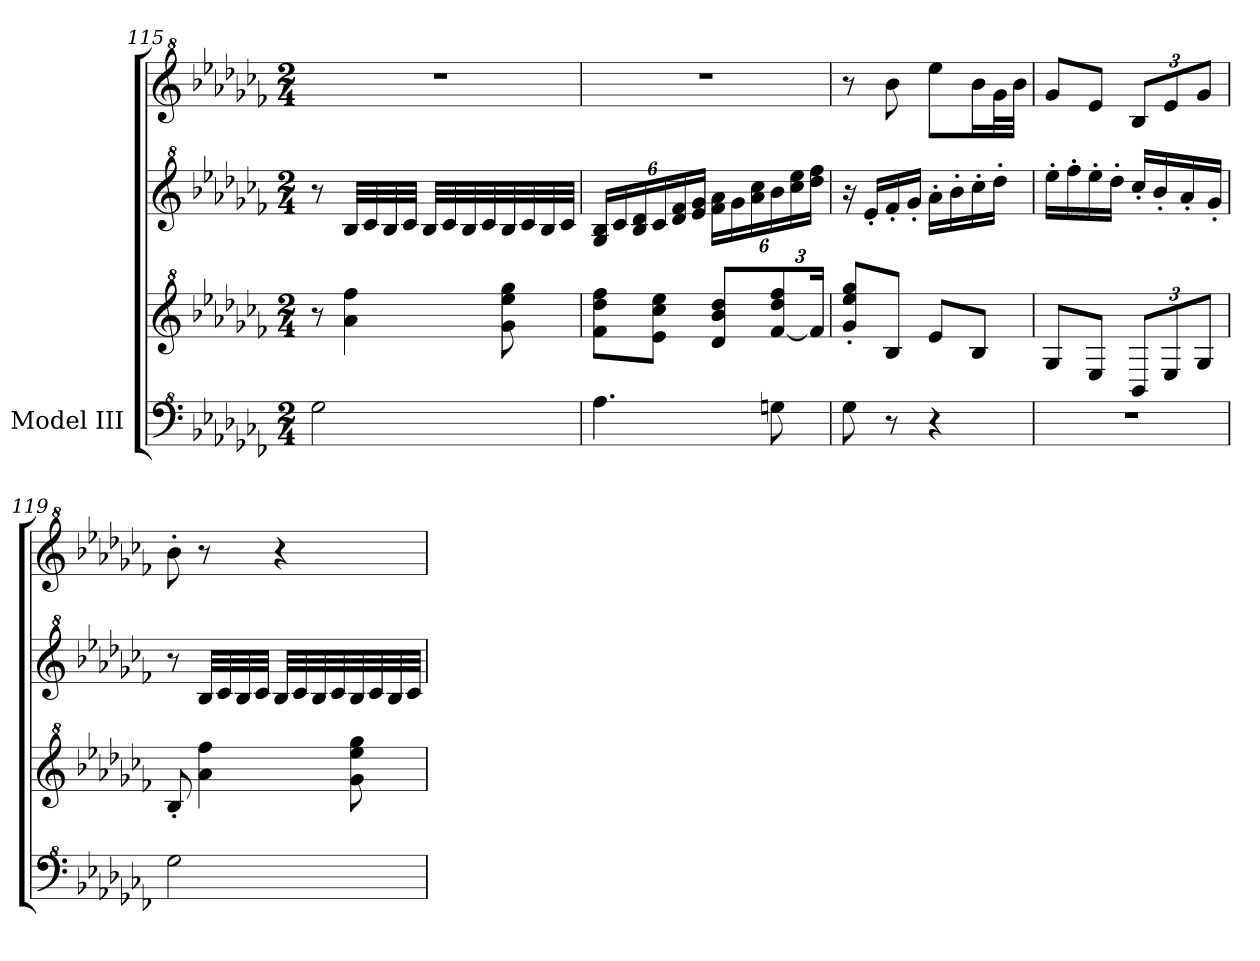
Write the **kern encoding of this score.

**kern	**kern	**kern	**kern
*part1	*part1	*part1	*part1
*staff4	*staff3	*staff2	*staff1
*I"Model III	*	*	*
*clefF^4	*clefG^2	*clefG^2	*clefG^2
*k[b-e-a-d-g-c-f-]	*k[b-e-a-d-g-c-f-]	*k[b-e-a-d-g-c-f-]	*k[b-e-a-d-g-c-f-]
*M2/4	*M2/4	*M2/4	*M2/4
=115	=115	=115	=115
2g-\	8r	8r	2r
.	4aa-\ 4fff-\	32b-/LLL	.
.	.	32cc-/	.
.	.	32b-/	.
.	.	32cc-/JJJ	.
.	.	32b-/LLL	.
.	.	32cc-/	.
.	.	32b-/	.
.	.	32cc-/	.
.	8gg-\ 8eee-\ 8ggg-\	32b-/	.
.	.	32cc-/	.
.	.	32b-/	.
.	.	32cc-/JJJ	.
=116	=116	=116	=116
*	*	*Xbrackettup	*
4.a-\	8ff-\ 8ddd-\ 8fff-\L	24g-/ 24b-/LL	2r
.	.	24cc-/	.
.	.	24b-/ 24dd-/	.
.	8ee-\ 8ccc-\ 8eee-\J	24cc-/	.
.	.	24dd-/ 24ff-/	.
.	.	24ee-/ 24gg-/JJ	.
.	8dd-/ 8bb-/ 8ddd-/L	24ff-\ 24aa-\LL	.
.	.	24gg-\	.
.	.	24aa-\ 24ccc-\	.
*	*Xbrackettup	*	*
8gn\	[12ff-/ 12ddd-/ 12fff-/	24bb-\	.
.	.	24ccc-\ 24eee-\	.
.	24ff-/Jk]	24ddd-\ 24fff-\JJ	.
!!LO:LB:g=z
=117	=117	=117	=117
8g-\	8gg-/' 8eee-/' 8ggg-/'L	16r	8r
.	.	16ee-'/LL	.
8r	8b-/J	16ff-'/	8bb-\
.	.	16gg-'/JJ	.
4r	8ee-/L	16aa-'\LL	8eee-\L
.	.	16bb-'\	.
.	8b-/J	16ccc-'\	16bb-\L
.	.	16ddd-'\JJ	32gg-\L
.	.	.	32bb-\JJJ
=118	=118	=118	=118
2r	8g-/L	16eee-'\LL	8gg-/L
.	.	16fff-'\	.
.	8e-/J	16eee-'\	8ee-/J
.	.	16ddd-'\JJ	.
*	*	*	*Xbrackettup
.	12B-/L	16ccc-'/LL	12b-/L
.	.	16bb-'/	.
.	12e-/	.	12ee-/
.	.	16aa-'/	.
.	12g-/J	.	12gg-/J
.	.	16gg-'/JJ	.
=119	=119	=119	=119
2g-\	8b-'/	8r	8bb-'\
.	4aa-\ 4fff-\	32b-/LLL	8r
.	.	32cc-/	.
.	.	32b-/	.
.	.	32cc-/JJJ	.
.	.	32b-/LLL	4r
.	.	32cc-/	.
.	.	32b-/	.
.	.	32cc-/	.
.	8gg-\ 8eee-\ 8ggg-\	32b-/	.
.	.	32cc-/	.
.	.	32b-/	.
.	.	32cc-/JJJ	.
=	=	=	=
*-	*-	*-	*-
